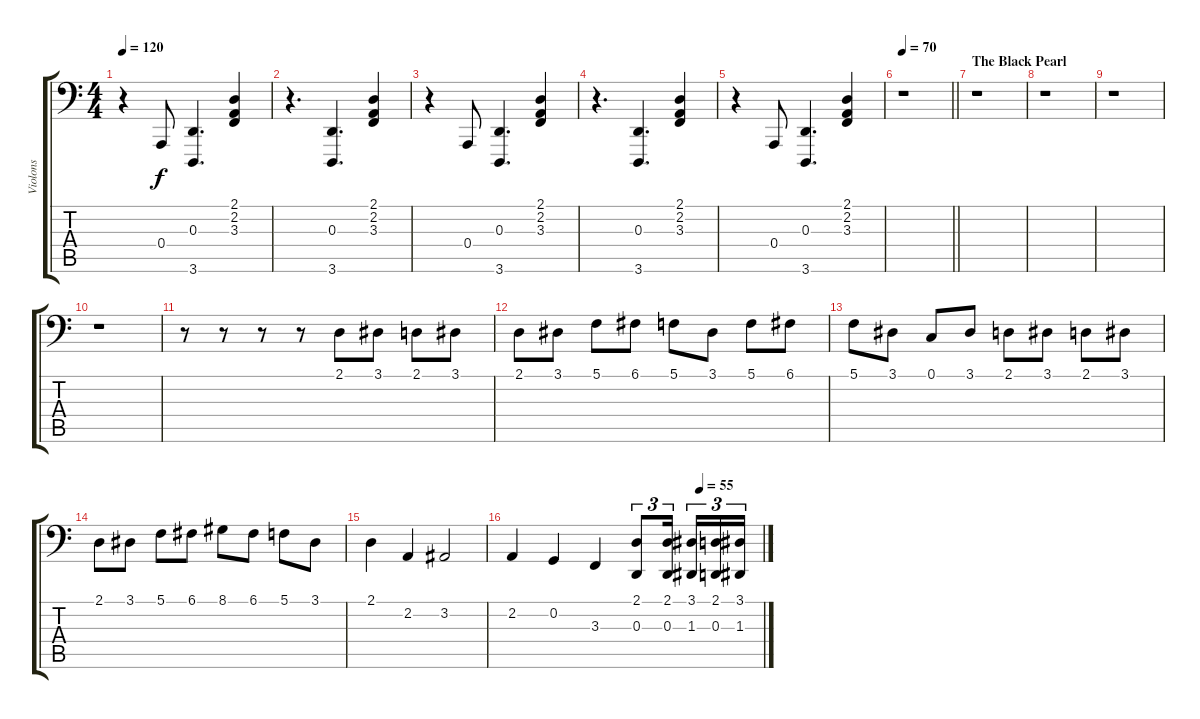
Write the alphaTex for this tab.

\track ("Violons" "Violons") {instrument violin}
\staff {score tabs}
\tuning (C3 G2 D2 A1 E1 B0) {hide}
\ts (4 4)
\tempo 120
\clef f4
\ks c
r.4{dy f} 0.4.8 (0.3 3.6).4{d} (2.1 2.2 3.3).4 |
r.4{d} (0.3 3.6).4{d} (2.1 2.2 3.3).4 |
r.4 0.4.8 (0.3 3.6).4{d} (2.1 2.2 3.3).4 |
r.4{d} (0.3 3.6).4{d} (2.1 2.2 3.3).4 |
r.4 0.4.8 (0.3 3.6).4{d} (2.1 2.2 3.3).4 |
\tempo 70
\barLineRight lightlight
r.1 |
\section ("" "The Black Pearl")
r.1 |
r.1 |
r.1 |
r.1 |
r.8 r.8 r.8 r.8 2.1.8 3.1.8 2.1.8 3.1.8 |
2.1.8 3.1.8 5.1.8 6.1.8 5.1.8 3.1.8 5.1.8 6.1.8 |
5.1.8 3.1.8 0.1.8 3.1.8 2.1.8 3.1.8 2.1.8 3.1.8 |
2.1.8 3.1.8 5.1.8 6.1.8 8.1.8 6.1.8 5.1.8 3.1.8 |
2.1.4 2.2.4 3.2.2 |
\tempo (55 0.75)
2.2.4 0.2.4 3.3.4 (2.1 0.3).8{tu (3 2)} (2.1 0.3).16{tu (3 2) beam splitsecondary} (3.1 1.3).16{tu (3 2)} (2.1 0.3).16{tu (3 2)} (3.1 1.3).16{tu (3 2)}
